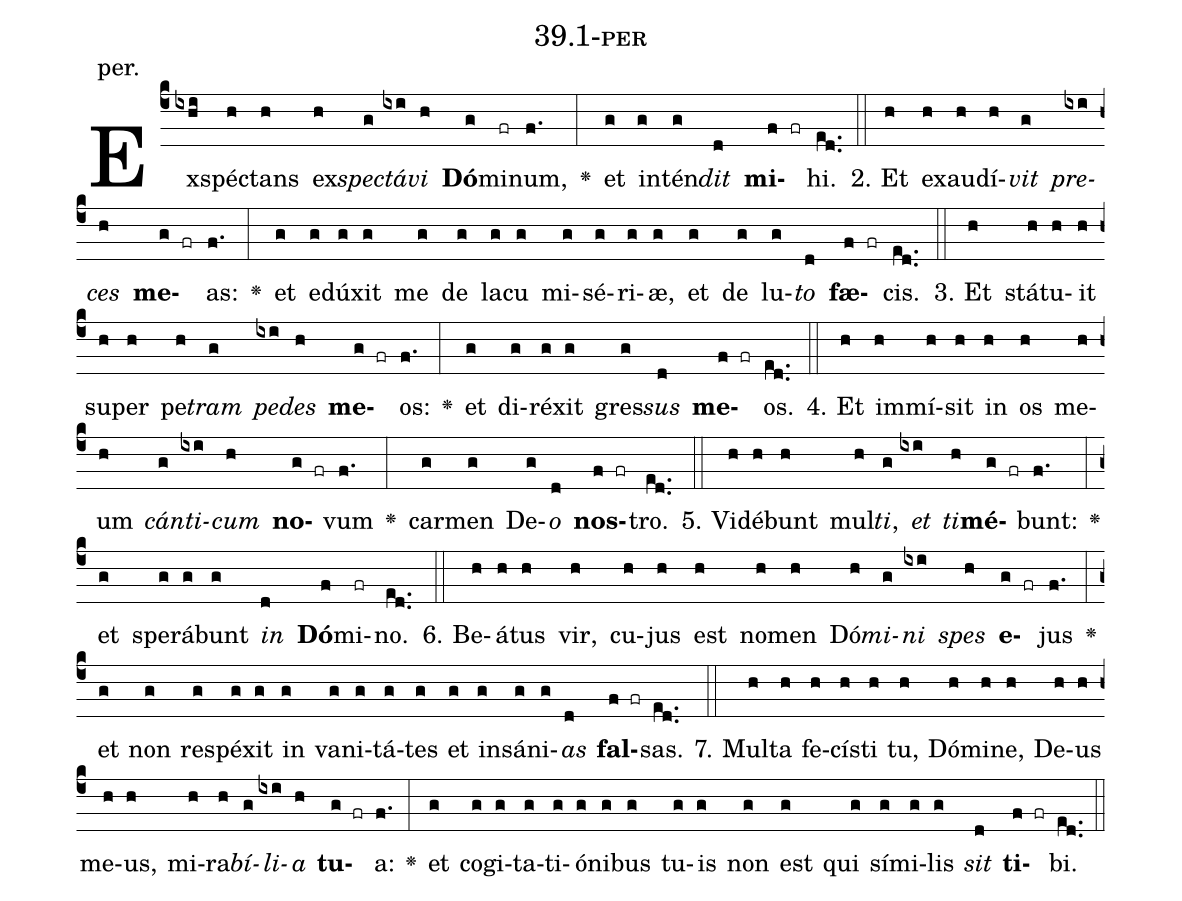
name: 39.1-per;
annotation: per.;
%%
(c4)Ex(ixhi)spéc(h)tans(h) ex(h)<i>spec</i>(g)<i>tá</i>(ixi)<i>vi</i>(h) <b>Dó</b>(g)mi(fr)num,(f.) <v>\greheightstar</v>(:) et(g) in(g)tén(g)<i>dit</i>(d) <b>mi</b>(f fr)hi.(ed..) (::)
2. Et(h) ex(h)au(h)dí(h)<i>vit</i>(g) <i>pre</i>(ixi)<i>ces</i>(h) <b>me</b>(g fr)as:(f.) <v>\greheightstar</v>(:) et(g) e(g)dú(g)xit(g) me(g) de(g) la(g)cu(g) mi(g)sé(g)ri(g)æ,(g) et(g) de(g) lu(g)<i>to</i>(d) <b>fæ</b>(f fr)cis.(ed..) (::)
3. Et(h) stá(h)tu(h)it(h) su(h)per(h) pe(h)<i>tram</i>(g) <i>pe</i>(ixi)<i>des</i>(h) <b>me</b>(g fr)os:(f.) <v>\greheightstar</v>(:) et(g) di(g)ré(g)xit(g) gres(g)<i>sus</i>(d) <b>me</b>(f fr)os.(ed..) (::)
4. Et(h) im(h)mí(h)sit(h) in(h) os(h) me(h)um(h) <i>cán</i>(g)<i>ti</i>(ixi)<i>cum</i>(h) <b>no</b>(g fr)vum(f.) <v>\greheightstar</v>(:) car(g)men(g) De(g)<i>o</i>(d) <b>nos</b>(f fr)tro.(ed..) (::)
5. Vi(h)dé(h)bunt(h) mul(h)<i>ti</i>,(g) <i>et</i>(ixi) <i>ti</i>(h)<b>mé</b>(g fr)bunt:(f.) <v>\greheightstar</v>(:) et(g) spe(g)rá(g)bunt(g) <i>in</i>(d) <b>Dó</b>(f)mi(fr)no.(ed..) (::)
6. Be(h)á(h)tus(h) vir,(h) cu(h)jus(h) est(h) no(h)men(h) Dó(h)<i>mi</i>(g)<i>ni</i>(ixi) <i>spes</i>(h) <b>e</b>(g fr)jus(f.) <v>\greheightstar</v>(:) et(g) non(g) re(g)spé(g)xit(g) in(g) va(g)ni(g)tá(g)tes(g) et(g) in(g)sá(g)ni(g)<i>as</i>(d) <b>fal</b>(f fr)sas.(ed..) (::)
7. Mul(h)ta(h) fe(h)cís(h)ti(h) tu,(h) Dó(h)mi(h)ne,(h) De(h)us(h) me(h)us,(h) mi(h)ra(h)<i>bí</i>(g)<i>li</i>(ixi)<i>a</i>(h) <b>tu</b>(g fr)a:(f.) <v>\greheightstar</v>(:) et(g) co(g)gi(g)ta(g)ti(g)ó(g)ni(g)bus(g) tu(g)is(g) non(g) est(g) qui(g) sí(g)mi(g)lis(g) <i>sit</i>(d) <b>ti</b>(f fr)bi.(ed..) (::)
